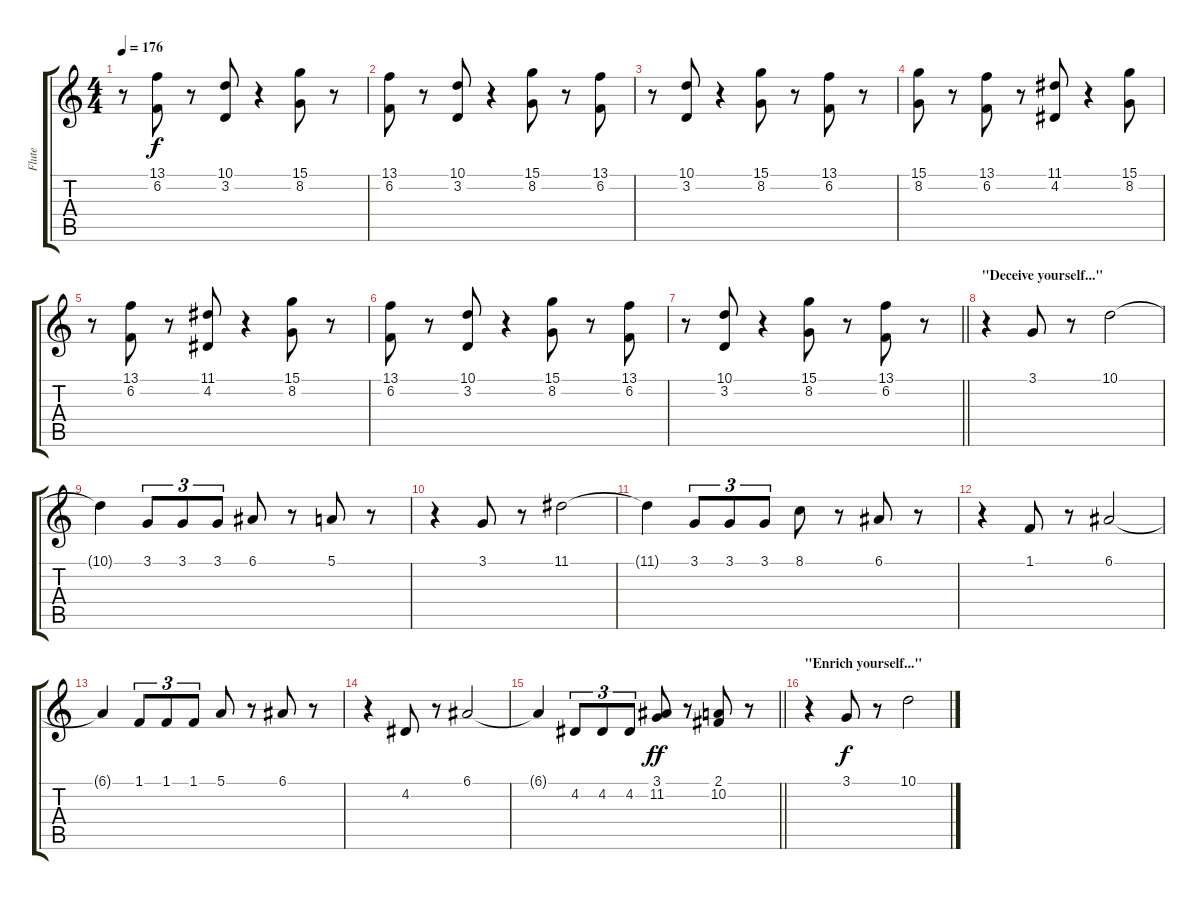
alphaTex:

\track ("Flute" "Flute") {instrument flute}
\staff {score tabs}
\tuning (E4 B3 G3 D3 A2 E2) {hide}
\ts (4 4)
\tempo 176
\clef g2
\ks c
r.8{dy f} (13.1 6.2).8 r.8 (10.1 3.2).8 r.4 (15.1 8.2).8 r.8 |
(13.1 6.2).8 r.8 (10.1 3.2).8 r.4 (15.1 8.2).8 r.8 (13.1 6.2).8 |
r.8 (10.1 3.2).8 r.4 (15.1 8.2).8 r.8 (13.1 6.2).8 r.8 |
(15.1 8.2).8 r.8 (13.1 6.2).8 r.8 (11.1 4.2).8 r.4 (15.1 8.2).8 |
r.8 (13.1 6.2).8 r.8 (11.1 4.2).8 r.4 (15.1 8.2).8 r.8 |
(13.1 6.2).8 r.8 (10.1 3.2).8 r.4 (15.1 8.2).8 r.8 (13.1 6.2).8 |
\barLineRight lightlight
r.8 (10.1 3.2).8 r.4 (15.1 8.2).8 r.8 (13.1 6.2).8 r.8 |
\section ("" "\"Deceive yourself...\"")
r.4{volume 9} 3.1.8 r.8 10.1.2 |
10.1{t}.4 3.1.8{tu (3 2)} 3.1.8{tu (3 2)} 3.1.8{tu (3 2)} 6.1.8 r.8 5.1.8 r.8 |
r.4 3.1.8 r.8 11.1.2 |
11.1{t}.4 3.1.8{tu (3 2)} 3.1.8{tu (3 2)} 3.1.8{tu (3 2)} 8.1.8 r.8 6.1.8 r.8 |
r.4 1.1.8 r.8 6.1.2 |
6.1{t}.4 1.1.8{tu (3 2)} 1.1.8{tu (3 2)} 1.1.8{tu (3 2)} 5.1.8 r.8 6.1.8 r.8 |
r.4 4.2.8 r.8 6.1.2 |
\barLineRight lightlight
6.1{t}.4 4.2.8{tu (3 2)} 4.2.8{tu (3 2)} 4.2.8{tu (3 2)} (3.1 11.2).8{dy ff} r.8 (2.1 10.2).8 r.8 |
\section ("" "\"Enrich yourself...\"")
r.4{volume 11} 3.1.8{dy f} r.8 10.1.2
